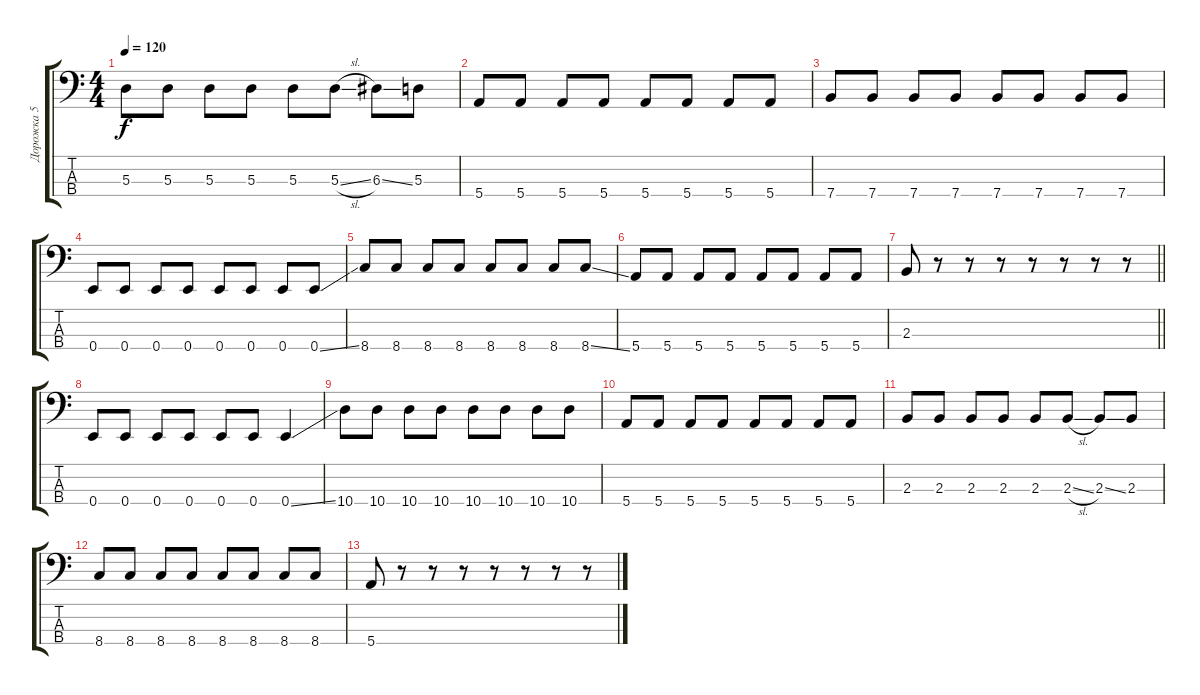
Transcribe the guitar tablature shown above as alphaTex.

\track ("Дорожка 5" "Дорожка 5") {instrument electricbassfinger}
\staff {score tabs}
\tuning (G2 D2 A1 E1) {hide}
\ts (4 4)
\tempo 120
\clef f4
\ks c
5.3.8{dy f} 5.3.8 5.3.8 5.3.8 5.3.8 5.3{sl}.8 6.3{ss}.8 5.3.8 |
5.4.8 5.4.8 5.4.8 5.4.8 5.4.8 5.4.8 5.4.8 5.4.8 |
7.4.8 7.4.8 7.4.8 7.4.8 7.4.8 7.4.8 7.4.8 7.4.8 |
0.4.8 0.4.8 0.4.8 0.4.8 0.4.8 0.4.8 0.4.8 0.4{ss}.8 |
8.4.8 8.4.8 8.4.8 8.4.8 8.4.8 8.4.8 8.4.8 8.4{ss}.8 |
5.4.8 5.4.8 5.4.8 5.4.8 5.4.8 5.4.8 5.4.8 5.4.8 |
\barLineRight lightlight
2.3.8 r.8 r.8 r.8 r.8 r.8 r.8 r.8 |
0.4.8 0.4.8 0.4.8 0.4.8 0.4.8 0.4.8 0.4{ss}.4 |
10.4.8 10.4.8 10.4.8 10.4.8 10.4.8 10.4.8 10.4.8 10.4.8 |
5.4.8 5.4.8 5.4.8 5.4.8 5.4.8 5.4.8 5.4.8 5.4.8 |
2.3.8 2.3.8 2.3.8 2.3.8 2.3.8 2.3{sl}.8 2.3{ss}.8 2.3.8 |
8.4.8 8.4.8 8.4.8 8.4.8 8.4.8 8.4.8 8.4.8 8.4.8 |
5.4.8 r.8 r.8 r.8 r.8 r.8 r.8 r.8
